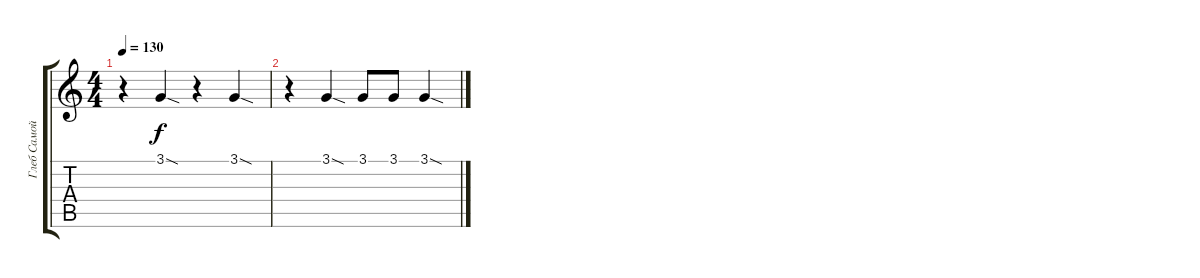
\track ("Глеб Самойлов (fx)" "Глеб Самой") {instrument fx7echoes}
\staff {score tabs}
\tuning (E4 B3 G3 D3 A2 E2) {hide}
\ts (4 4)
\tempo 130
\clef g2
\ks c
r.4{dy f} 3.1{sod}.4 r.4 3.1{sod}.4 |
r.4 3.1{sod}.4 3.1.8 3.1.8 3.1{sod}.4
